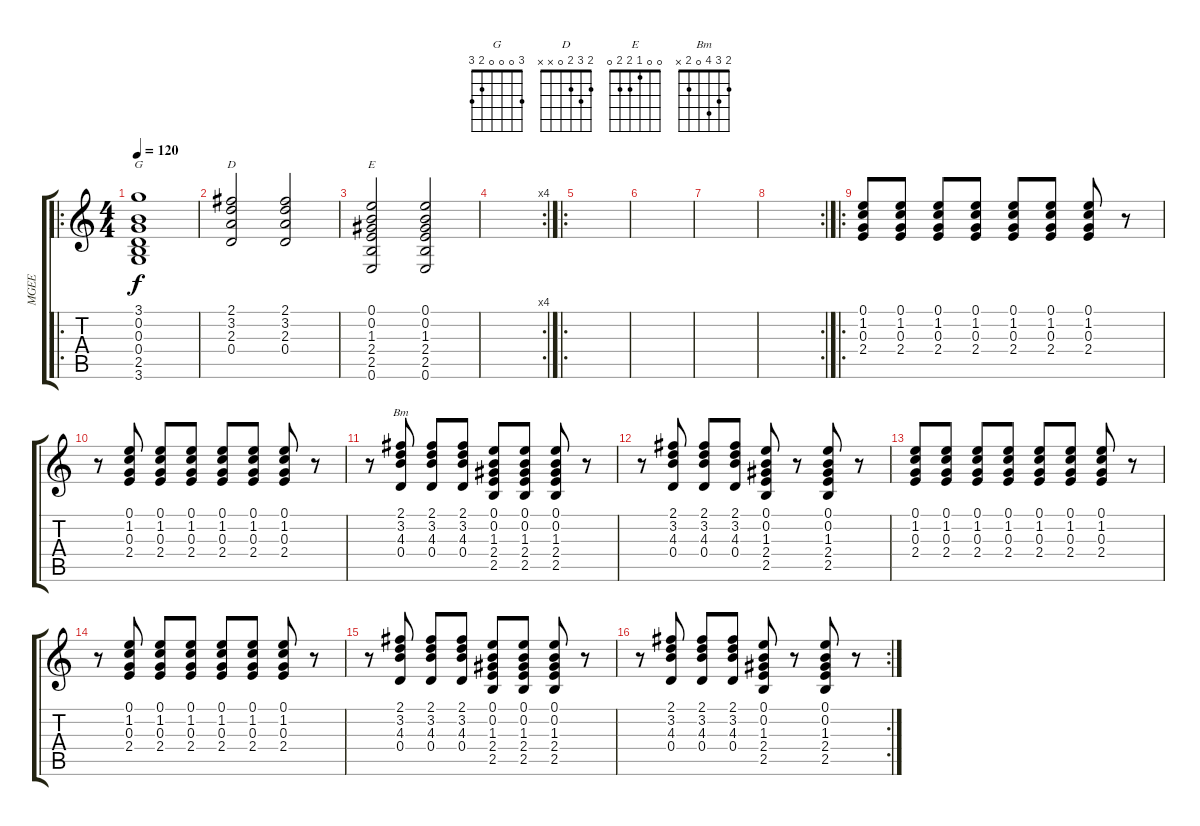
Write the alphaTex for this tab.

\track ("MGEE" "MGEE") {instrument acousticguitarsteel}
\staff {score tabs}
\tuning (E4 B3 G3 D3 A2 E2) {hide}
\chord ("G" 3 0 0 0 2 3)
\chord ("D" 2 3 2 0 x x)
\chord ("E" 0 0 1 2 2 0)
\chord ("Bm" 2 3 4 0 2 x)
\ro
\ts (4 4)
\tempo 120
\clef g2
\ks c
(3.1 0.2 0.3 0.4 2.5 3.6).1{ch "G" dy f} |
(2.1 3.2 2.3 0.4).2{ch "D"} (2.1 3.2 2.3 0.4).2 |
(0.1 0.2 1.3 2.4 2.5 0.6).2{ch "E"} (0.1 0.2 1.3 2.4 2.5 0.6).2 |
\rc 4
|
\ro
|
|
|
\rc 2
|
\ro
(0.1 1.2 0.3 2.4).8 (0.1 1.2 0.3 2.4).8 (0.1 1.2 0.3 2.4).8 (0.1 1.2 0.3 2.4).8 (0.1 1.2 0.3 2.4).8 (0.1 1.2 0.3 2.4).8 (0.1 1.2 0.3 2.4).8 r.8 |
r.8 (0.1 1.2 0.3 2.4).8 (0.1 1.2 0.3 2.4).8 (0.1 1.2 0.3 2.4).8 (0.1 1.2 0.3 2.4).8 (0.1 1.2 0.3 2.4).8 (0.1 1.2 0.3 2.4).8 r.8 |
r.8 (2.1 3.2 4.3 0.4).8{ch "Bm"} (2.1 3.2 4.3 0.4).8 (2.1 3.2 4.3 0.4).8 (0.1 0.2 1.3 2.4 2.5).8 (0.1 0.2 1.3 2.4 2.5).8 (0.1 0.2 1.3 2.4 2.5).8 r.8 |
r.8 (2.1 3.2 4.3 0.4).8 (2.1 3.2 4.3 0.4).8 (2.1 3.2 4.3 0.4).8 (0.1 0.2 1.3 2.4 2.5).8 r.8 (0.1 0.2 1.3 2.4 2.5).8 r.8 |
(0.1 1.2 0.3 2.4).8 (0.1 1.2 0.3 2.4).8 (0.1 1.2 0.3 2.4).8 (0.1 1.2 0.3 2.4).8 (0.1 1.2 0.3 2.4).8 (0.1 1.2 0.3 2.4).8 (0.1 1.2 0.3 2.4).8 r.8 |
r.8 (0.1 1.2 0.3 2.4).8 (0.1 1.2 0.3 2.4).8 (0.1 1.2 0.3 2.4).8 (0.1 1.2 0.3 2.4).8 (0.1 1.2 0.3 2.4).8 (0.1 1.2 0.3 2.4).8 r.8 |
r.8 (2.1 3.2 4.3 0.4).8 (2.1 3.2 4.3 0.4).8 (2.1 3.2 4.3 0.4).8 (0.1 0.2 1.3 2.4 2.5).8 (0.1 0.2 1.3 2.4 2.5).8 (0.1 0.2 1.3 2.4 2.5).8 r.8 |
\rc 2
r.8 (2.1 3.2 4.3 0.4).8 (2.1 3.2 4.3 0.4).8 (2.1 3.2 4.3 0.4).8 (0.1 0.2 1.3 2.4 2.5).8 r.8 (0.1 0.2 1.3 2.4 2.5).8 r.8
